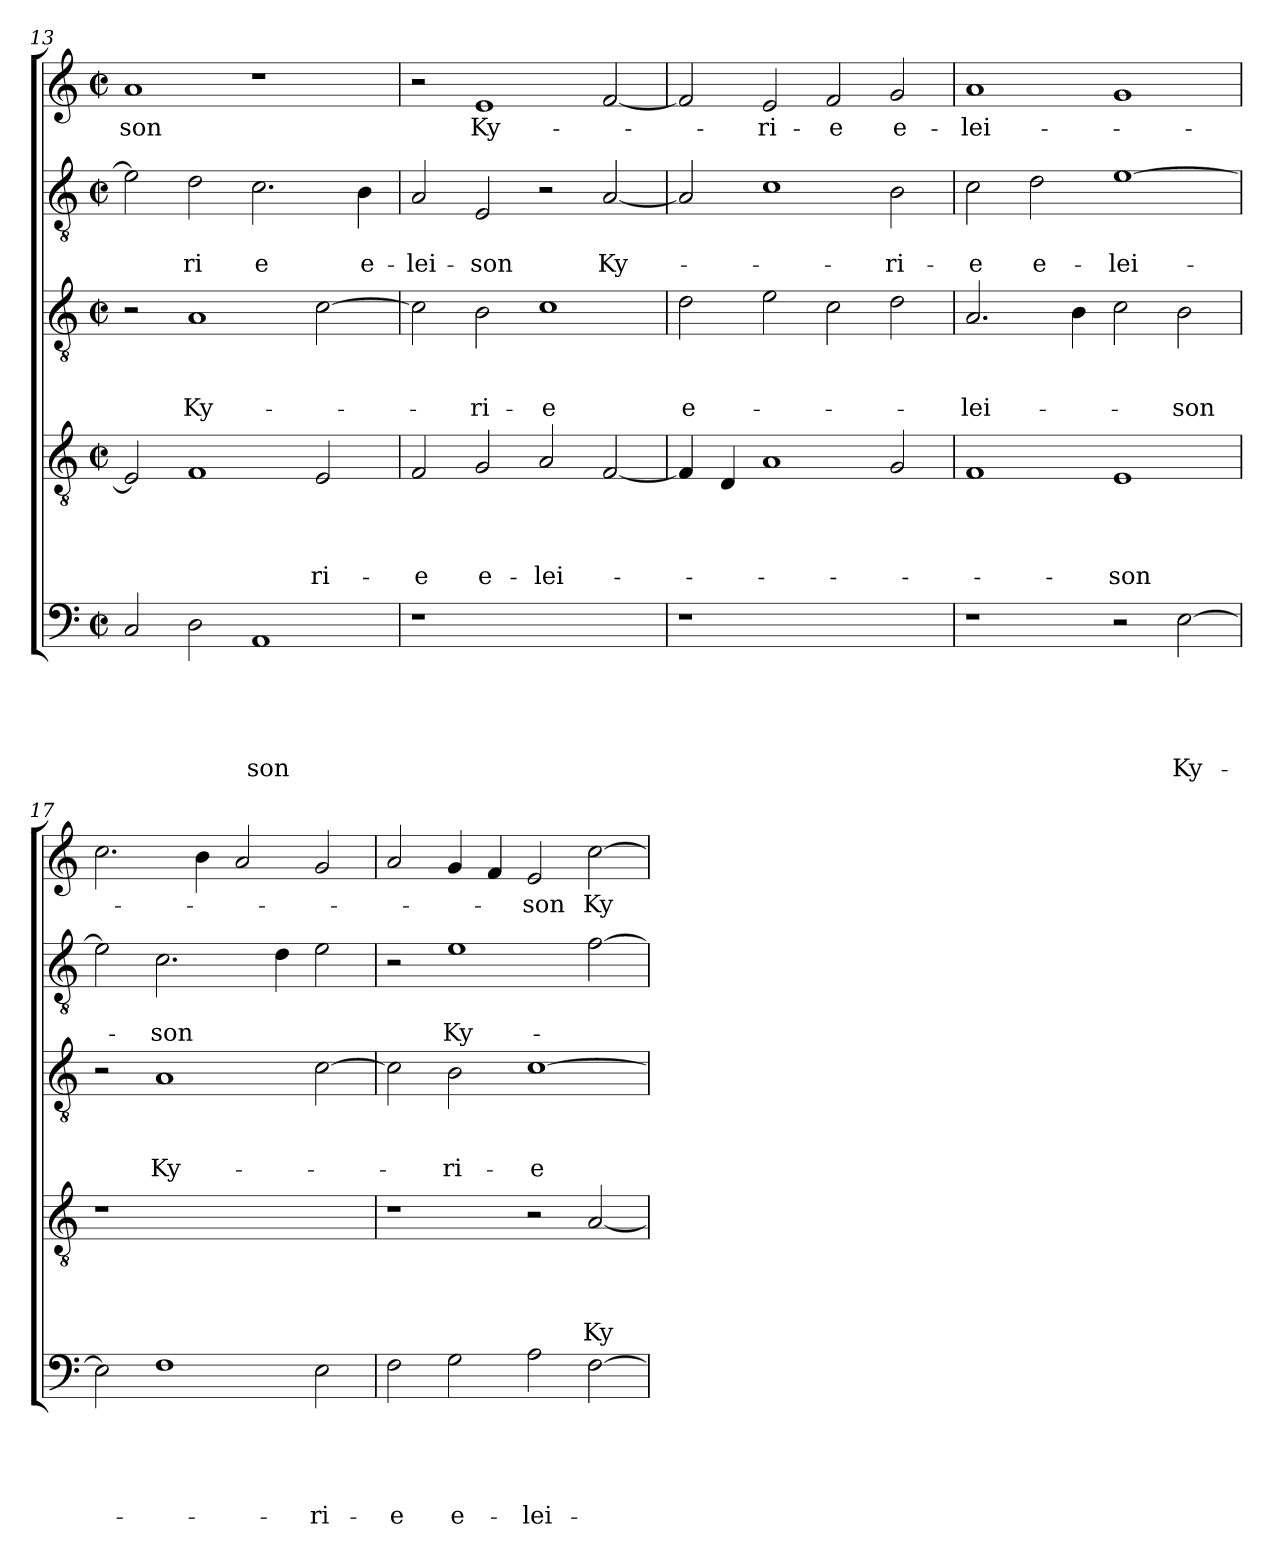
**kern	**text	**text	**text	**text	**text	**kern	**text	**text	**text	**text	**kern	**text	**text	**text	**kern	**text	**text	**kern	**text
*part5	*part5	*part5	*part5	*part5	*part5	*part4	*part4	*part4	*part4	*part4	*part3	*part3	*part3	*part3	*part2	*part2	*part2	*part1	*part1
*staff5	*staff5	*staff5	*staff5	*staff5	*staff5	*staff4	*staff4	*staff4	*staff4	*staff4	*staff3	*staff3	*staff3	*staff3	*staff2	*staff2	*staff2	*staff1	*staff1
!!LO:LB:g=z
*clefF4	*	*	*	*	*	*clefGv2	*	*	*	*	*clefGv2	*	*	*	*clefGv2	*	*	*clefG2	*
*k[]	*	*	*	*	*	*k[]	*	*	*	*	*k[]	*	*	*	*k[]	*	*	*k[]	*
*C:	*	*	*	*	*	*C:	*	*	*	*	*C:	*	*	*	*C:	*	*	*C:	*
*M2/2	*	*	*	*	*	*M2/2	*	*	*	*	*M2/2	*	*	*	*M2/2	*	*	*M2/2	*
*met(c|)	*	*	*	*	*	*met(c|)	*	*	*	*	*met(c|)	*	*	*	*met(c|)	*	*	*met(c|)	*
=13	=13	=13	=13	=13	=13	=13	=13	=13	=13	=13	=13	=13	=13	=13	=13	=13	=13	=13	=13
2C/	.	.	.	.	.	2E/]	.	.	.	.	2r	.	.	.	2e\]	.	.	1a	-son
2D\	.	.	.	.	.	1F	.	.	.	.	1A	.	.	Ky-	2d\	.	-ri	.	.
1AA	.	.	.	.	-son	.	.	.	.	.	.	.	.	.	2.c\	.	e	1r	.
.	.	.	.	.	.	2E/	.	.	.	-ri-	[2c\	.	.	.	.	.	.	.	.
.	.	.	.	.	.	.	.	.	.	.	.	.	.	.	4B\	.	e-	.	.
=14	=14	=14	=14	=14	=14	=14	=14	=14	=14	=14	=14	=14	=14	=14	=14	=14	=14	=14	=14
1r	.	.	.	.	.	2F/	.	.	.	-e	2c\]	.	.	.	2A/	.	-lei-	2r	.
.	.	.	.	.	.	2G/	.	.	.	e-	2B\	.	.	-ri-	2E/	.	-son	1e	Ky-
1ryy	.	.	.	.	.	2A/	.	.	.	-lei-	1c	.	.	-e	2r	.	.	.	.
.	.	.	.	.	.	[2F/	.	.	.	.	.	.	.	.	[2A/	.	Ky-	[2f/	.
=15	=15	=15	=15	=15	=15	=15	=15	=15	=15	=15	=15	=15	=15	=15	=15	=15	=15	=15	=15
1r	.	.	.	.	.	4F/]	.	.	.	.	2d\	.	.	e-	2A/]	.	.	2f/]	.
.	.	.	.	.	.	4D/	.	.	.	.	.	.	.	.	.	.	.	.	.
.	.	.	.	.	.	1A	.	.	.	.	2e\	.	.	.	1c	.	.	2e/	-ri-
1ryy	.	.	.	.	.	.	.	.	.	.	2c\	.	.	.	.	.	.	2f/	-e
.	.	.	.	.	.	2G/	.	.	.	.	2d\	.	.	.	2B\	.	-ri-	2g/	e-
=16	=16	=16	=16	=16	=16	=16	=16	=16	=16	=16	=16	=16	=16	=16	=16	=16	=16	=16	=16
1r	.	.	.	.	.	1F	.	.	.	.	2.A/	.	.	-lei-	2c\	.	-e	1a	-lei-
.	.	.	.	.	.	.	.	.	.	.	.	.	.	.	2d\	.	e-	.	.
.	.	.	.	.	.	.	.	.	.	.	4B\	.	.	.	.	.	.	.	.
2r	.	.	.	.	.	1E	.	.	.	-son	2c\	.	.	.	[1e	.	-lei-	1g	.
[2E\	.	.	.	.	Ky-	.	.	.	.	.	2B\	.	.	-son	.	.	.	.	.
=17	=17	=17	=17	=17	=17	=17	=17	=17	=17	=17	=17	=17	=17	=17	=17	=17	=17	=17	=17
2E\]	.	.	.	.	.	1r	.	.	.	.	2r	.	.	.	2e\]	.	.	2.cc\	.
1F	.	.	.	.	.	.	.	.	.	.	1A	.	.	Ky-	2.c\	.	-son	.	.
.	.	.	.	.	.	.	.	.	.	.	.	.	.	.	.	.	.	4b\	.
.	.	.	.	.	.	1ryy	.	.	.	.	.	.	.	.	.	.	.	2a/	.
.	.	.	.	.	.	.	.	.	.	.	.	.	.	.	4d\	.	.	.	.
2E\	.	.	.	.	-ri-	.	.	.	.	.	[2c\	.	.	.	2e\	.	.	2g/	.
=18	=18	=18	=18	=18	=18	=18	=18	=18	=18	=18	=18	=18	=18	=18	=18	=18	=18	=18	=18
2F\	.	.	.	.	-e	1r	.	.	.	.	2c\]	.	.	.	2r	.	.	2a/	.
2G\	.	.	.	.	e-	.	.	.	.	.	2B\	.	.	-ri-	1e	.	Ky-	4g/	.
.	.	.	.	.	.	.	.	.	.	.	.	.	.	.	.	.	.	4f/	.
2A\	.	.	.	.	-lei-	2r	.	.	.	.	[1c	.	.	-e	.	.	.	2e/	-son
[2F\	.	.	.	.	.	[2A/	.	.	.	Ky-	.	.	.	.	[2f\	.	.	[2cc\	Ky-
=	=	=	=	=	=	=	=	=	=	=	=	=	=	=	=	=	=	=	=
*-	*-	*-	*-	*-	*-	*-	*-	*-	*-	*-	*-	*-	*-	*-	*-	*-	*-	*-	*-
